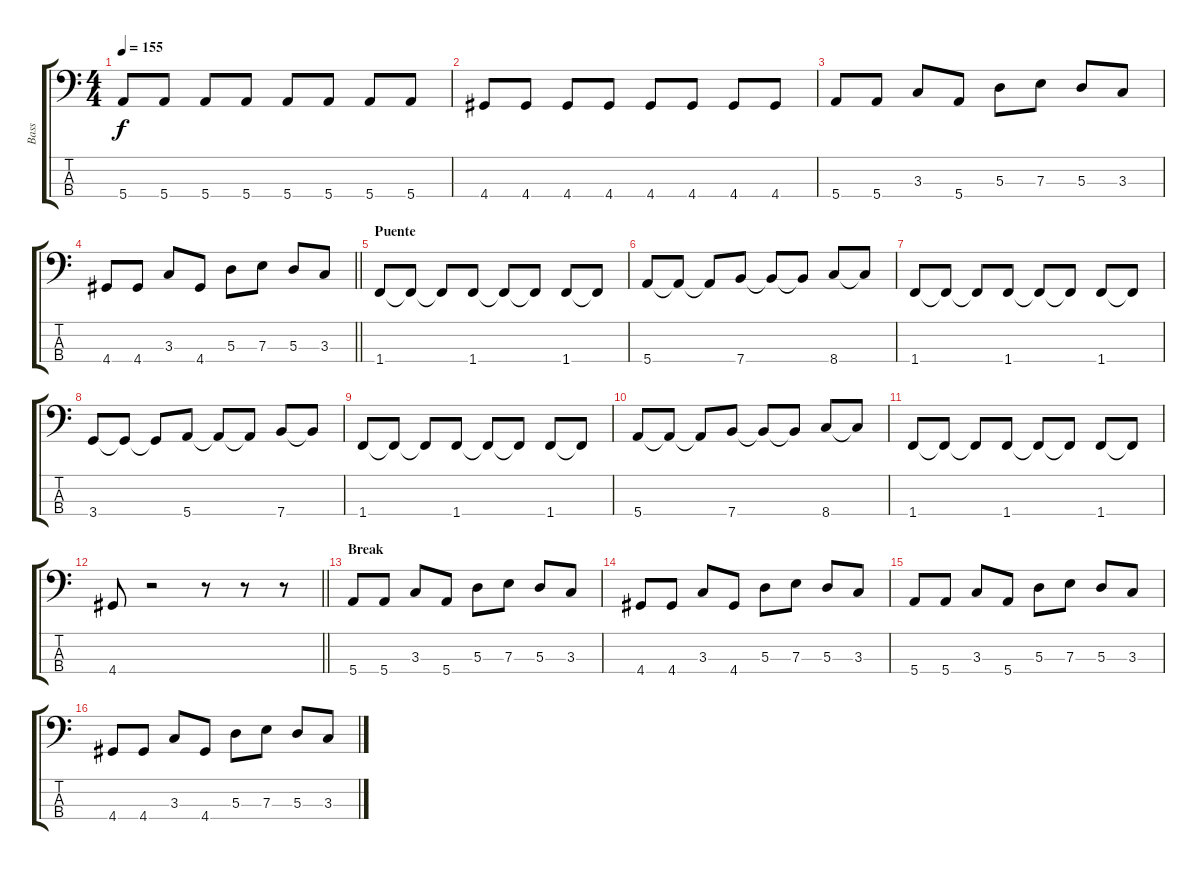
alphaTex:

\track ("Bass" "Bass") {instrument electricbassfinger}
\staff {score tabs}
\tuning (G2 D2 A1 E1) {hide}
\ts (4 4)
\tempo 155
\clef f4
\ks c
5.4.8{dy f} 5.4.8 5.4.8 5.4.8 5.4.8 5.4.8 5.4.8 5.4.8 |
4.4.8 4.4.8 4.4.8 4.4.8 4.4.8 4.4.8 4.4.8 4.4.8 |
5.4.8 5.4.8 3.3.8 5.4.8 5.3.8 7.3.8 5.3.8 3.3.8 |
\barLineRight lightlight
4.4.8 4.4.8 3.3.8 4.4.8 5.3.8 7.3.8 5.3.8 3.3.8 |
\section ("" "Puente")
1.4.8 1.4{t}.8 1.4{t}.8 1.4.8 1.4{t}.8 1.4{t}.8 1.4.8 1.4{t}.8 |
5.4.8 5.4{t}.8 5.4{t}.8 7.4.8 7.4{t}.8 7.4{t}.8 8.4.8 8.4{t}.8 |
1.4.8 1.4{t}.8 1.4{t}.8 1.4.8 1.4{t}.8 1.4{t}.8 1.4.8 1.4{t}.8 |
3.4.8 3.4{t}.8 3.4{t}.8 5.4.8 5.4{t}.8 5.4{t}.8 7.4.8 7.4{t}.8 |
1.4.8 1.4{t}.8 1.4{t}.8 1.4.8 1.4{t}.8 1.4{t}.8 1.4.8 1.4{t}.8 |
5.4.8 5.4{t}.8 5.4{t}.8 7.4.8 7.4{t}.8 7.4{t}.8 8.4.8 8.4{t}.8 |
1.4.8 1.4{t}.8 1.4{t}.8 1.4.8 1.4{t}.8 1.4{t}.8 1.4.8 1.4{t}.8 |
\barLineRight lightlight
4.4.8 r.2 r.8 r.8 r.8 |
\section ("" "Break")
5.4.8 5.4.8 3.3.8 5.4.8 5.3.8 7.3.8 5.3.8 3.3.8 |
4.4.8 4.4.8 3.3.8 4.4.8 5.3.8 7.3.8 5.3.8 3.3.8 |
5.4.8 5.4.8 3.3.8 5.4.8 5.3.8 7.3.8 5.3.8 3.3.8 |
4.4.8 4.4.8 3.3.8 4.4.8 5.3.8 7.3.8 5.3.8 3.3.8
